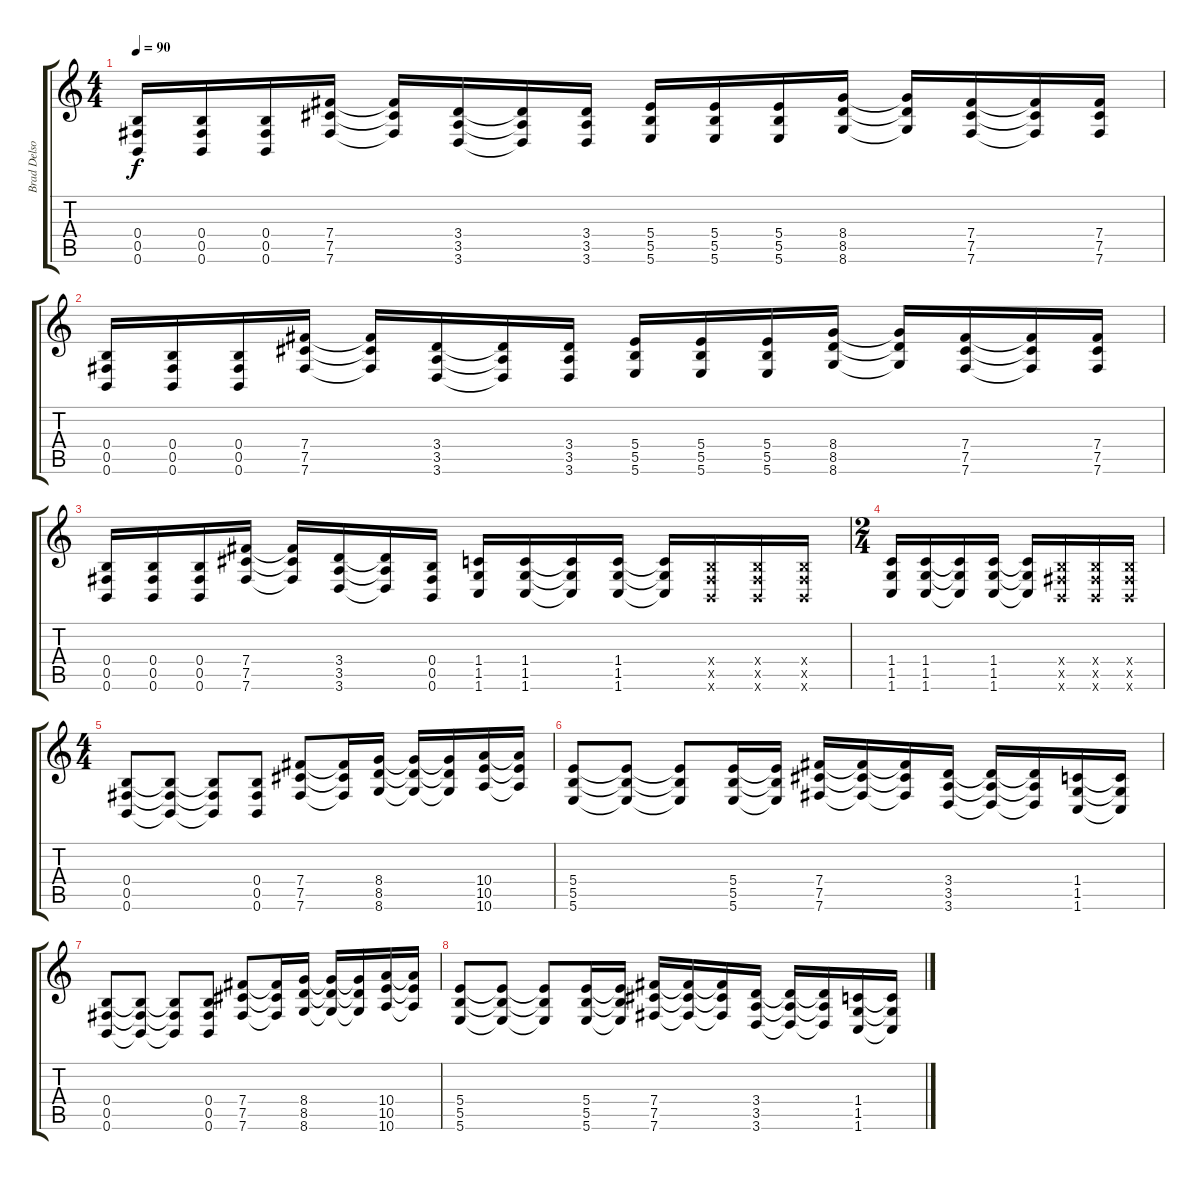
\track ("Brad Delson - Guitar" "Brad Delso") {instrument distortionguitar}
\staff {score tabs}
\tuning (Db4 Ab3 E3 B2 Gb2 B1) {hide}
\ts (4 4)
\tempo 90
\clef g2
\ks c
(0.4 0.5 0.6).16{dy f} (0.4 0.5 0.6).16 (0.4 0.5 0.6).16 (7.4 7.5 7.6).16 (7.4{t} 7.5{t} 7.6{t}).16 (3.4 3.5 3.6).16 (3.4{t} 3.5{t} 3.6{t}).16 (3.4 3.5 3.6).16 (5.4 5.5 5.6).16 (5.4 5.5 5.6).16 (5.4 5.5 5.6).16 (8.4 8.5 8.6).16 (8.4{t} 8.5{t} 8.6{t}).16 (7.4 7.5 7.6).16 (7.4{t} 7.5{t} 7.6{t}).16 (7.4 7.5 7.6).16 |
(0.4 0.5 0.6).16 (0.4 0.5 0.6).16 (0.4 0.5 0.6).16 (7.4 7.5 7.6).16 (7.4{t} 7.5{t} 7.6{t}).16 (3.4 3.5 3.6).16 (3.4{t} 3.5{t} 3.6{t}).16 (3.4 3.5 3.6).16 (5.4 5.5 5.6).16 (5.4 5.5 5.6).16 (5.4 5.5 5.6).16 (8.4 8.5 8.6).16 (8.4{t} 8.5{t} 8.6{t}).16 (7.4 7.5 7.6).16 (7.4{t} 7.5{t} 7.6{t}).16 (7.4 7.5 7.6).16 |
(0.4 0.5 0.6).16 (0.4 0.5 0.6).16 (0.4 0.5 0.6).16 (7.4 7.5 7.6).16 (7.4{t} 7.5{t} 7.6{t}).16 (3.4 3.5 3.6).16 (3.4{t} 3.5{t} 3.6{t}).16 (0.4 0.5 0.6).16 (1.4 1.5 1.6).16 (1.4 1.5 1.6).16 (1.4{t} 1.5{t} 1.6{t}).16 (1.4 1.5 1.6).16 (1.4{t} 1.5{t} 1.6{t}).16 (0.4{x} 0.5{x} 0.6{x}).16 (0.4{x} 0.5{x} 0.6{x}).16 (0.4{x} 0.5{x} 0.6{x}).16 |
\ts (2 4)
(1.4 1.5 1.6).16 (1.4 1.5 1.6).16 (1.4{t} 1.5{t} 1.6{t}).16 (1.4 1.5 1.6).16 (1.4{t} 1.5{t} 1.6{t}).16 (0.4{x} 0.5{x} 0.6{x}).16 (0.4{x} 0.5{x} 0.6{x}).16 (0.4{x} 0.5{x} 0.6{x}).16 |
\ts (4 4)
(0.4 0.5 0.6).8 (0.4{t} 0.5{t} 0.6{t}).8 (0.4{t} 0.5{t} 0.6{t}).8 (0.4 0.5 0.6).8 (7.4 7.5 7.6).8 (7.4{t} 7.5{t} 7.6{t}).16 (8.4 8.5 8.6).16 (8.4{t} 8.5{t} 8.6{t}).16 (8.4{t} 8.5{t} 8.6{t}).16 (10.4 10.5 10.6).16 (10.4{t} 10.5{t} 10.6{t}).16 |
(5.4 5.5 5.6).8 (5.4{t} 5.5{t} 5.6{t}).8 (5.4{t} 5.5{t} 5.6{t}).8 (5.4 5.5 5.6).16 (5.4{t} 5.5{t} 5.6{t}).16 (7.4 7.5 7.6).16 (7.4{t} 7.5{t} 7.6{t}).16 (7.4{t} 7.5{t} 7.6{t}).16 (3.4 3.5 3.6).16 (3.4{t} 3.5{t} 3.6{t}).16 (3.4{t} 3.5{t} 3.6{t}).16 (1.4 1.5 1.6).16 (1.4{t} 1.5{t} 1.6{t}).16 |
(0.4 0.5 0.6).8 (0.4{t} 0.5{t} 0.6{t}).8 (0.4{t} 0.5{t} 0.6{t}).8 (0.4 0.5 0.6).8 (7.4 7.5 7.6).8 (7.4{t} 7.5{t} 7.6{t}).16 (8.4 8.5 8.6).16 (8.4{t} 8.5{t} 8.6{t}).16 (8.4{t} 8.5{t} 8.6{t}).16 (10.4 10.5 10.6).16 (10.4{t} 10.5{t} 10.6{t}).16 |
(5.4 5.5 5.6).8 (5.4{t} 5.5{t} 5.6{t}).8 (5.4{t} 5.5{t} 5.6{t}).8 (5.4 5.5 5.6).16 (5.4{t} 5.5{t} 5.6{t}).16 (7.4 7.5 7.6).16 (7.4{t} 7.5{t} 7.6{t}).16 (7.4{t} 7.5{t} 7.6{t}).16 (3.4 3.5 3.6).16 (3.4{t} 3.5{t} 3.6{t}).16 (3.4{t} 3.5{t} 3.6{t}).16 (1.4 1.5 1.6).16 (1.4{t} 1.5{t} 1.6{t}).16
